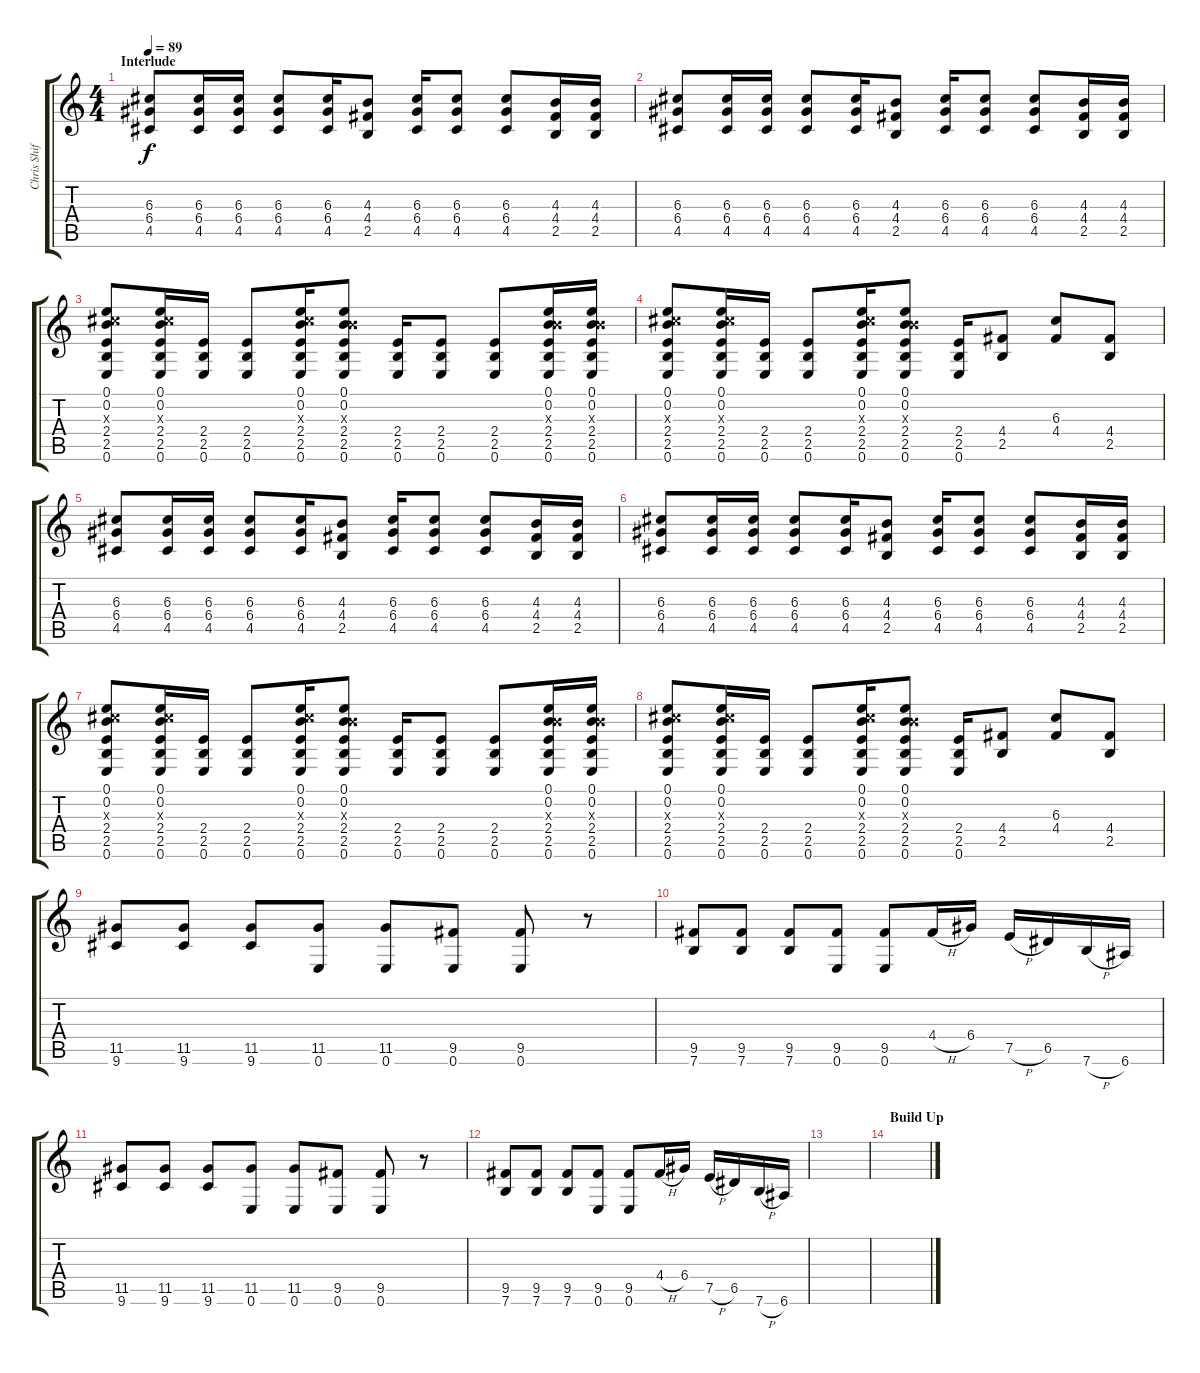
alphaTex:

\track ("Chris Shifflett (Guitar)" "Chris Shif") {instrument distortionguitar}
\staff {score tabs}
\tuning (E4 B3 G3 D3 A2 E2) {hide}
\ts (4 4)
\section ("" "Interlude")
\tempo 89
\clef g2
\ks c
(6.3 6.4 4.5).8{dy f} (6.3 6.4 4.5).16 (6.3 6.4 4.5).16 (6.3 6.4 4.5).8 (6.3 6.4 4.5).16 (4.3 4.4 2.5).8 (6.3 6.4 4.5).16 (6.3 6.4 4.5).8 (6.3 6.4 4.5).8 (4.3 4.4 2.5).16 (4.3 4.4 2.5).16 |
(6.3 6.4 4.5).8 (6.3 6.4 4.5).16 (6.3 6.4 4.5).16 (6.3 6.4 4.5).8 (6.3 6.4 4.5).16 (4.3 4.4 2.5).8 (6.3 6.4 4.5).16 (6.3 6.4 4.5).8 (6.3 6.4 4.5).8 (4.3 4.4 2.5).16 (4.3 4.4 2.5).16 |
(0.1 0.2 6.3{x} 2.4 2.5 0.6).8 (0.1 0.2 6.3{x} 2.4 2.5 0.6).16 (2.4 2.5 0.6).16 (2.4 2.5 0.6).8 (0.1 0.2 6.3{x} 2.4 2.5 0.6).16 (0.1 0.2 4.3{x} 2.4 2.5 0.6).8 (2.4 2.5 0.6).16 (2.4 2.5 0.6).8 (2.4 2.5 0.6).8 (0.1 0.2 4.3{x} 2.4 2.5 0.6).16 (0.1 0.2 4.3{x} 2.4 2.5 0.6).16 |
(0.1 0.2 6.3{x} 2.4 2.5 0.6).8 (0.1 0.2 6.3{x} 2.4 2.5 0.6).16 (2.4 2.5 0.6).16 (2.4 2.5 0.6).8 (0.1 0.2 6.3{x} 2.4 2.5 0.6).16 (0.1 0.2 4.3{x} 2.4 2.5 0.6).8 (2.4 2.5 0.6).16 (4.4 2.5).8 (6.3 4.4).8 (4.4 2.5).8 |
(6.3 6.4 4.5).8 (6.3 6.4 4.5).16 (6.3 6.4 4.5).16 (6.3 6.4 4.5).8 (6.3 6.4 4.5).16 (4.3 4.4 2.5).8 (6.3 6.4 4.5).16 (6.3 6.4 4.5).8 (6.3 6.4 4.5).8 (4.3 4.4 2.5).16 (4.3 4.4 2.5).16 |
(6.3 6.4 4.5).8 (6.3 6.4 4.5).16 (6.3 6.4 4.5).16 (6.3 6.4 4.5).8 (6.3 6.4 4.5).16 (4.3 4.4 2.5).8 (6.3 6.4 4.5).16 (6.3 6.4 4.5).8 (6.3 6.4 4.5).8 (4.3 4.4 2.5).16 (4.3 4.4 2.5).16 |
(0.1 0.2 6.3{x} 2.4 2.5 0.6).8 (0.1 0.2 6.3{x} 2.4 2.5 0.6).16 (2.4 2.5 0.6).16 (2.4 2.5 0.6).8 (0.1 0.2 6.3{x} 2.4 2.5 0.6).16 (0.1 0.2 4.3{x} 2.4 2.5 0.6).8 (2.4 2.5 0.6).16 (2.4 2.5 0.6).8 (2.4 2.5 0.6).8 (0.1 0.2 4.3{x} 2.4 2.5 0.6).16 (0.1 0.2 4.3{x} 2.4 2.5 0.6).16 |
(0.1 0.2 6.3{x} 2.4 2.5 0.6).8 (0.1 0.2 6.3{x} 2.4 2.5 0.6).16 (2.4 2.5 0.6).16 (2.4 2.5 0.6).8 (0.1 0.2 6.3{x} 2.4 2.5 0.6).16 (0.1 0.2 4.3{x} 2.4 2.5 0.6).8 (2.4 2.5 0.6).16 (4.4 2.5).8 (6.3 4.4).8 (4.4 2.5).8 |
(11.5 9.6).8 (11.5 9.6).8 (11.5 9.6).8 (11.5 0.6).8 (11.5 0.6).8 (9.5 0.6).8 (9.5 0.6).8 r.8 |
(9.5 7.6).8 (9.5 7.6).8 (9.5 7.6).8 (9.5 0.6).8 (9.5 0.6).8 4.4{h}.16 6.4.16 7.5{h}.16 6.5.16 7.6{h}.16 6.6.16 |
(11.5 9.6).8 (11.5 9.6).8 (11.5 9.6).8 (11.5 0.6).8 (11.5 0.6).8 (9.5 0.6).8 (9.5 0.6).8 r.8 |
(9.5 7.6).8 (9.5 7.6).8 (9.5 7.6).8 (9.5 0.6).8 (9.5 0.6).8 4.4{h}.16 6.4.16 7.5{h}.16 6.5.16 7.6{h}.16 6.6.16 |
|
\section ("" "Build Up")
